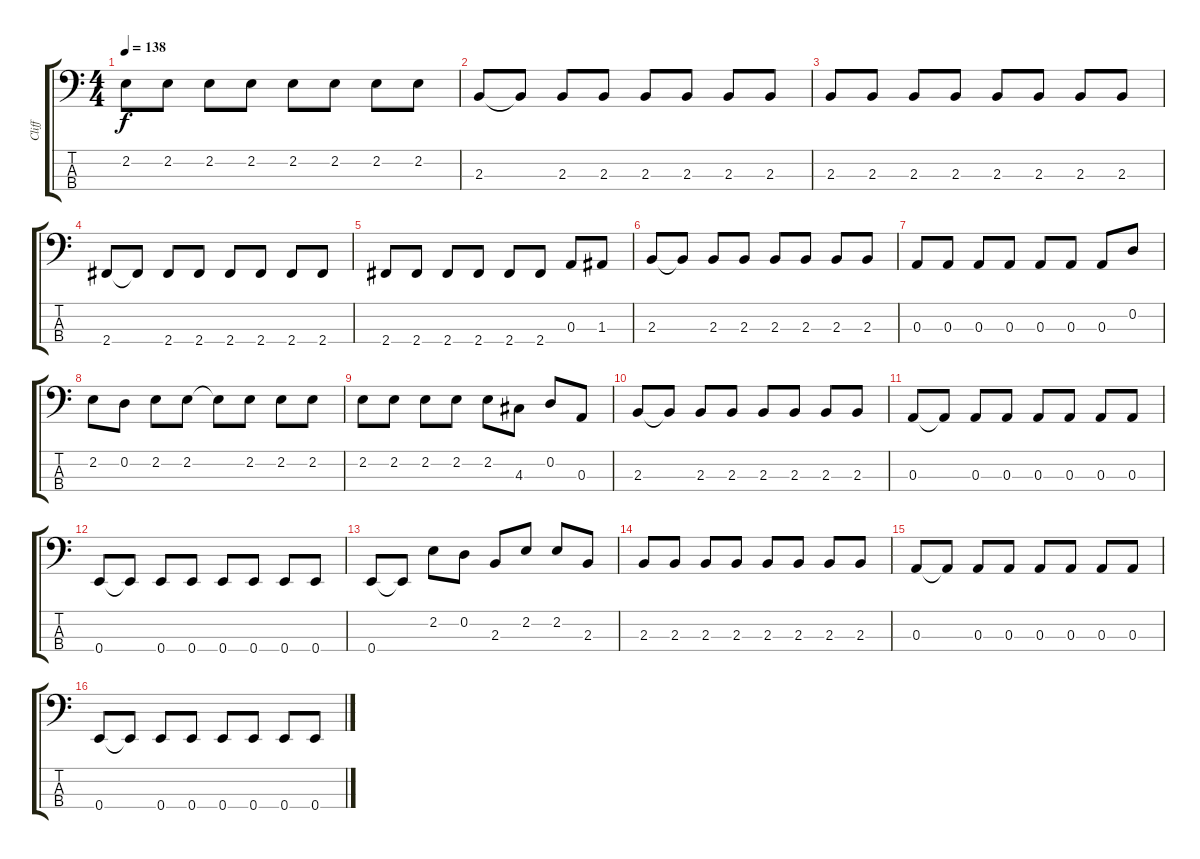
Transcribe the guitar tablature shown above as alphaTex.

\track ("Cliff" "Cliff") {instrument electricbassfinger}
\staff {score tabs}
\tuning (G2 D2 A1 E1) {hide}
\ts (4 4)
\tempo 138
\clef f4
\ks c
2.2.8{dy f} 2.2.8 2.2.8 2.2.8 2.2.8 2.2.8 2.2.8 2.2.8 |
2.3.8 2.3{t}.8 2.3.8 2.3.8 2.3.8 2.3.8 2.3.8 2.3.8 |
2.3.8 2.3.8 2.3.8 2.3.8 2.3.8 2.3.8 2.3.8 2.3.8 |
2.4.8 2.4{t}.8 2.4.8 2.4.8 2.4.8 2.4.8 2.4.8 2.4.8 |
2.4.8 2.4.8 2.4.8 2.4.8 2.4.8 2.4.8 0.3.8 1.3.8 |
2.3.8 2.3{t}.8 2.3.8 2.3.8 2.3.8 2.3.8 2.3.8 2.3.8 |
0.3.8 0.3.8 0.3.8 0.3.8 0.3.8 0.3.8 0.3.8 0.2.8 |
2.2.8 0.2.8 2.2.8 2.2.8 2.2{t}.8 2.2.8 2.2.8 2.2.8 |
2.2.8 2.2.8 2.2.8 2.2.8 2.2.8 4.3.8 0.2.8 0.3.8 |
2.3.8 2.3{t}.8 2.3.8 2.3.8 2.3.8 2.3.8 2.3.8 2.3.8 |
0.3.8 0.3{t}.8 0.3.8 0.3.8 0.3.8 0.3.8 0.3.8 0.3.8 |
0.4.8 0.4{t}.8 0.4.8 0.4.8 0.4.8 0.4.8 0.4.8 0.4.8 |
0.4.8 0.4{t}.8 2.2.8 0.2.8 2.3.8 2.2.8 2.2.8 2.3.8 |
2.3.8 2.3.8 2.3.8 2.3.8 2.3.8 2.3.8 2.3.8 2.3.8 |
0.3.8 0.3{t}.8 0.3.8 0.3.8 0.3.8 0.3.8 0.3.8 0.3.8 |
0.4.8 0.4{t}.8 0.4.8 0.4.8 0.4.8 0.4.8 0.4.8 0.4.8
